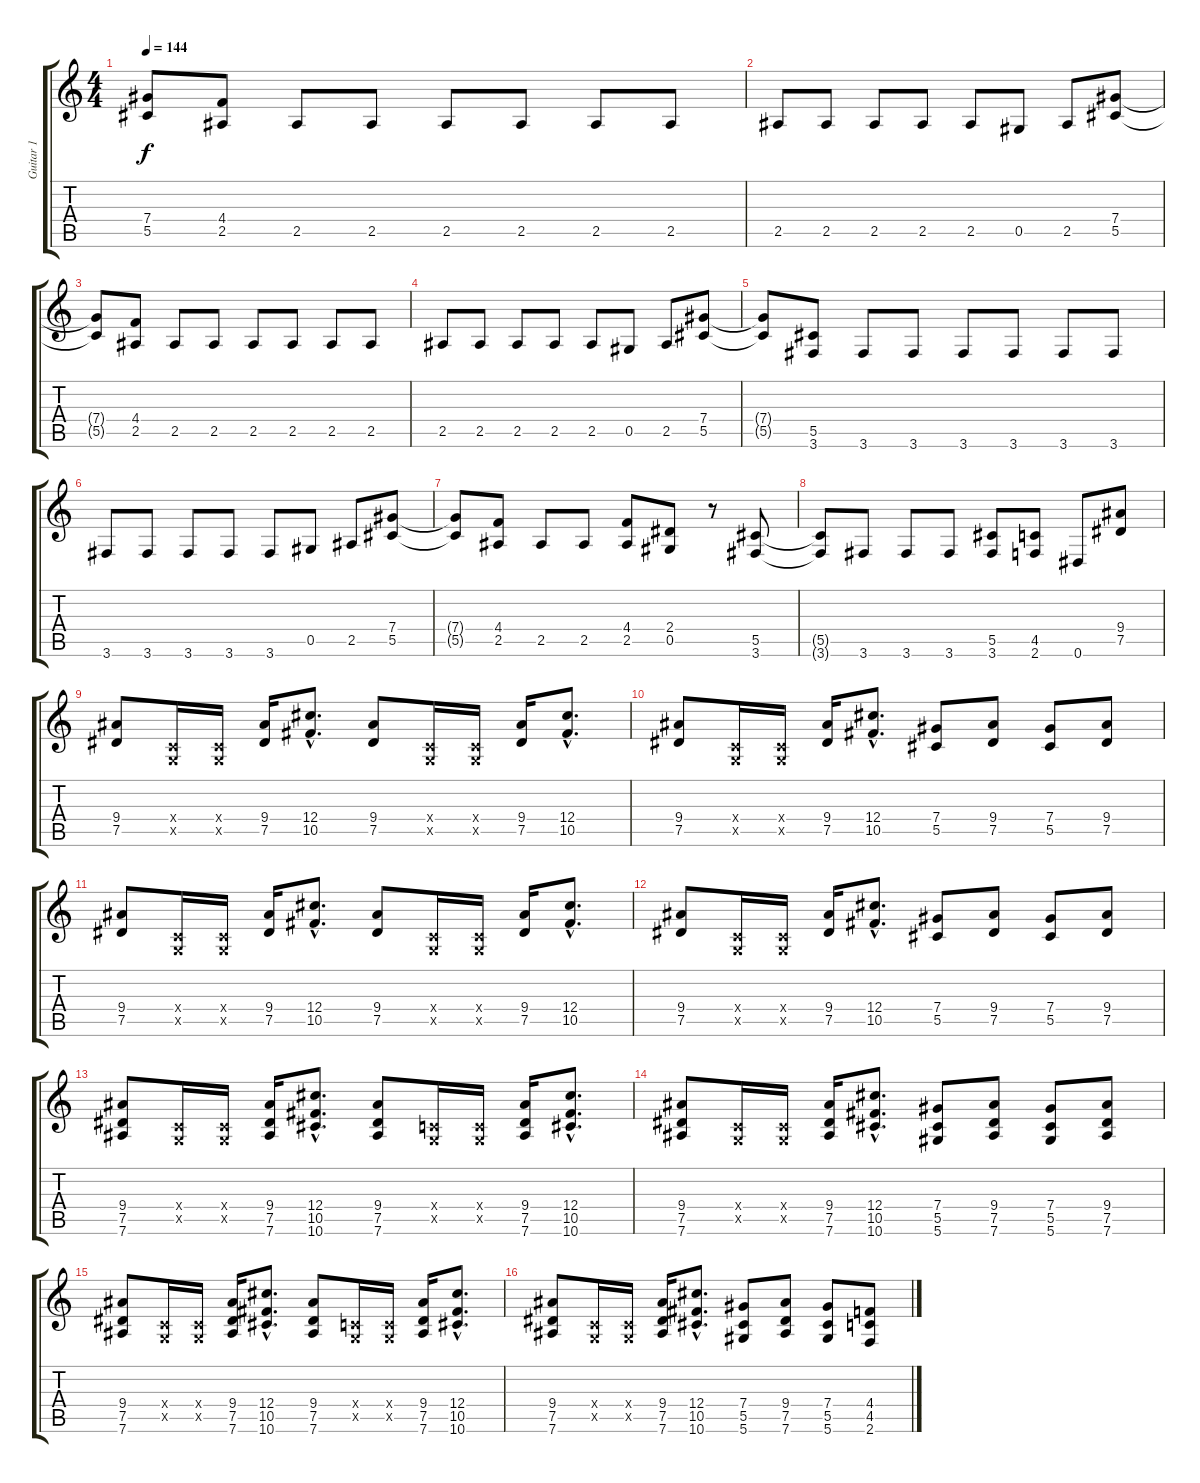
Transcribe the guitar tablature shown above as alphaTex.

\track ("Guitar 1" "Guitar 1") {instrument distortionguitar}
\staff {score tabs}
\tuning (Eb4 Bb3 Gb3 Db3 Ab2 Eb2) {hide}
\ts (4 4)
\tempo 144
\clef g2
\ks c
(7.4{t} 5.5{t}).8{dy f} (4.4 2.5).8 2.5.8 2.5.8 2.5.8 2.5.8 2.5.8 2.5.8 |
2.5.8 2.5.8 2.5.8 2.5.8 2.5.8 0.5.8 2.5.8 (7.4 5.5).8 |
(7.4{t} 5.5{t}).8 (4.4 2.5).8 2.5.8 2.5.8 2.5.8 2.5.8 2.5.8 2.5.8 |
2.5.8 2.5.8 2.5.8 2.5.8 2.5.8 0.5.8 2.5.8 (7.4 5.5).8 |
(7.4{t} 5.5{t}).8 (5.5 3.6).8 3.6.8 3.6.8 3.6.8 3.6.8 3.6.8 3.6.8 |
3.6.8 3.6.8 3.6.8 3.6.8 3.6.8 0.5.8 2.5.8 (7.4 5.5).8 |
(7.4{t} 5.5{t}).8 (4.4 2.5).8 2.5.8 2.5.8 (4.4 2.5).8 (2.4 0.5).8 r.8 (5.5 3.6).8 |
(5.5{t} 3.6{t}).8 3.6.8 3.6.8 3.6.8 (5.5 3.6).8 (4.5 2.6).8 0.6.8 (9.4 7.5).8 |
(9.4 7.5).8 (-1.4{x} -1.5{x}).16 (-1.4{x} -1.5{x}).16 (9.4 7.5).16 (12.4{hac} 10.5{hac}).8{d} (9.4 7.5).8 (-1.4{x} -1.5{x}).16 (-1.4{x} -1.5{x}).16 (9.4 7.5).16 (12.4{hac} 10.5{hac}).8{d} |
(9.4 7.5).8 (-1.4{x} -1.5{x}).16 (-1.4{x} -1.5{x}).16 (9.4 7.5).16 (12.4{hac} 10.5{hac}).8{d} (7.4 5.5).8 (9.4 7.5).8 (7.4 5.5).8 (9.4 7.5).8 |
(9.4 7.5).8 (-1.4{x} -1.5{x}).16 (-1.4{x} -1.5{x}).16 (9.4 7.5).16 (12.4{hac} 10.5{hac}).8{d} (9.4 7.5).8 (-1.4{x} -1.5{x}).16 (-1.4{x} -1.5{x}).16 (9.4 7.5).16 (12.4{hac} 10.5{hac}).8{d} |
(9.4 7.5).8 (-1.4{x} -1.5{x}).16 (-1.4{x} -1.5{x}).16 (9.4 7.5).16 (12.4{hac} 10.5{hac}).8{d} (7.4 5.5).8 (9.4 7.5).8 (7.4 5.5).8 (9.4 7.5).8 |
(9.4 7.5 7.6).8 (-1.4{x} -1.5{x}).16 (-1.4{x} -1.5{x}).16 (9.4 7.5 7.6).16 (12.4{hac} 10.5{hac} 10.6{hac}).8{d} (9.4 7.5 7.6).8 (-1.4{x} -1.5{x}).16 (-1.4{x} -1.5{x}).16 (9.4 7.5 7.6).16 (12.4{hac} 10.5{hac} 10.6{hac}).8{d} |
(9.4 7.5 7.6).8 (-1.4{x} -1.5{x}).16 (-1.4{x} -1.5{x}).16 (9.4 7.5 7.6).16 (12.4{hac} 10.5{hac} 10.6{hac}).8{d} (7.4 5.5 5.6).8 (9.4 7.5 7.6).8 (7.4 5.5 5.6).8 (9.4 7.5 7.6).8 |
(9.4 7.5 7.6).8 (-1.4{x} -1.5{x}).16 (-1.4{x} -1.5{x}).16 (9.4 7.5 7.6).16 (12.4{hac} 10.5{hac} 10.6{hac}).8{d} (9.4 7.5 7.6).8 (-1.4{x} -1.5{x}).16 (-1.4{x} -1.5{x}).16 (9.4 7.5 7.6).16 (12.4{hac} 10.5{hac} 10.6{hac}).8{d} |
(9.4 7.5 7.6).8 (-1.4{x} -1.5{x}).16 (-1.4{x} -1.5{x}).16 (9.4 7.5 7.6).16 (12.4{hac} 10.5{hac} 10.6{hac}).8{d} (7.4 5.5 5.6).8 (9.4 7.5 7.6).8 (7.4 5.5 5.6).8 (4.4 4.5 2.6).8
